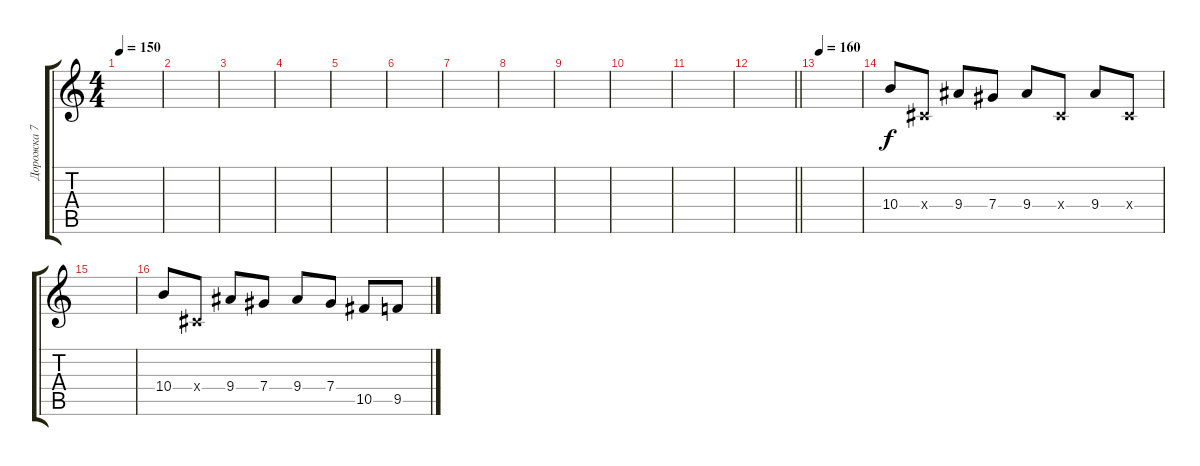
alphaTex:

\track ("Дорожка 7" "Дорожка 7") {instrument overdrivenguitar}
\staff {score tabs}
\tuning (Eb4 Bb3 Gb3 Db3 Ab2 Eb2) {hide}
\ts (4 4)
\tempo 150
\clef g2
\ks c
|
|
|
|
|
|
|
|
|
|
|
\barLineRight lightlight
|
\tempo 160
|
10.4.8 0.4{x}.8 9.4.8 7.4.8 9.4.8 0.4{x}.8 9.4.8 0.4{x}.8 |
|
10.4.8 0.4{x}.8 9.4.8 7.4.8 9.4.8 7.4.8 10.5.8 9.5.8
